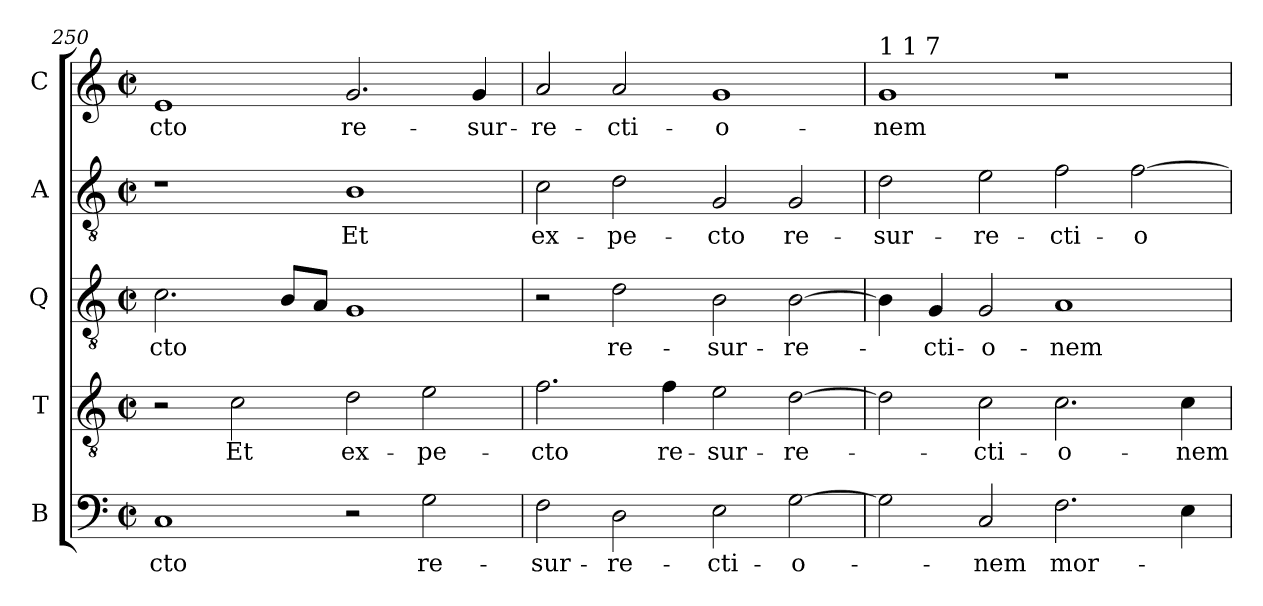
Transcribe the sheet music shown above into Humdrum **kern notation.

**kern	**text	**kern	**text	**kern	**text	**kern	**text	**kern	**text
*part5	*part5	*part4	*part4	*part3	*part3	*part2	*part2	*part1	*part1
*staff5	*staff5	*staff4	*staff4	*staff3	*staff3	*staff2	*staff2	*staff1	*staff1
*I"B	*	*I"T	*	*I"Q	*	*I"A	*	*I"C	*
*I'B	*	*I'T	*	*I'Q	*	*I'A	*	*I'C	*
*clefF4	*	*clefGv2	*	*clefGv2	*	*clefGv2	*	*clefG2	*
*M2/2	*	*M2/2	*	*M2/2	*	*M2/2	*	*M2/2	*
*met(c|)	*	*met(c|)	*	*met(c|)	*	*met(c|)	*	*met(c|)	*
=250	=250	=250	=250	=250	=250	=250	=250	=250	=250
!	!LO:LY:b:cj	!	!	!	!LO:LY:b:cj	!	!	!	!LO:LY:b:cj
1C	-cto	2r	.	2.c\	-cto	1r	.	1e	-cto
!	!	!	!LO:LY:b:cj	!	!	!	!	!	!
.	.	2c\	Et	.	.	.	.	.	.
.	.	.	.	8B/L	.	.	.	.	.
.	.	.	.	8A/J	.	.	.	.	.
!	!	!	!LO:LY:b:cj	!	!	!	!LO:LY:b:cj	!	!LO:LY:b:cj
2r	.	2d\	ex-	1G	.	1B	Et	2.g/	re-
!	!LO:LY:b:cj	!	!LO:LY:b:cj	!	!	!	!	!	!
2G\	re-	2e\	-pe-	.	.	.	.	.	.
!	!	!	!	!	!	!	!	!	!LO:LY:b:cj
.	.	.	.	.	.	.	.	4g/	-sur-
=251	=251	=251	=251	=251	=251	=251	=251	=251	=251
!	!LO:LY:b:cj	!	!LO:LY:b:cj	!	!	!	!LO:LY:b:cj	!	!LO:LY:b:cj
2F\	-sur-	2.f\	-cto	2r	.	2c\	ex-	2a/	-re-
!	!LO:LY:b:cj	!	!	!	!LO:LY:b:cj	!	!LO:LY:b:cj	!	!LO:LY:b:cj
2D\	-re-	.	.	2d\	re-	2d\	-pe-	2a/	-cti-
!	!	!	!LO:LY:b	!	!	!	!	!	!
.	.	4f\	re-	.	.	.	.	.	.
!	!LO:LY:b:cj	!	!LO:LY:b:rj	!	!LO:LY:b:cj	!	!LO:LY:b:cj	!	!LO:LY:b:rj
2E\	-cti-	2e\	-sur-	2B\	-sur-	2G/	-cto	1g	-o-
!	!LO:LY:b:cj	!	!LO:LY:b:cj	!	!LO:LY:b:cj	!	!LO:LY:b:cj	!	!
[>2G\	-o-	[>2d\	-re-	[>2B\	-re-	2G/	re-	.	.
!!LO:LB:g=z
=252	=252	=252	=252	=252	=252	=252	=252	=252	=252
!	!	!	!	!	!	!	!	!LO:TX:a:t=1 1 7	!
!	!	!	!	!	!	!	!LO:LY:b:cj	!	!LO:LY:b:cj
2G\]	.	2d\]	.	4B\]	.	2d\	-sur-	1g	-nem
!	!	!	!	!	!LO:LY:b:cj	!	!	!	!
.	.	.	.	4G/	-cti-	.	.	.	.
!	!LO:LY:b:cj	!	!LO:LY:b:cj	!	!LO:LY:b:cj	!	!LO:LY:b:cj	!	!
2C/	-nem	2c\	-cti-	2G/	-o-	2e\	-re-	.	.
!	!LO:LY:b:cj	!	!LO:LY:b:cj	!	!LO:LY:b:cj	!	!LO:LY:b:cj	!	!
2.F\	mor-	2.c\	-o-	1A	-nem	2f\	-cti-	1r	.
!	!	!	!	!	!	!	!LO:LY:b:cj	!	!
.	.	.	.	.	.	[>2f\	-o-	.	.
!	!	!	!LO:LY:b:cj	!	!	!	!	!	!
4E\	.	4c\	-nem	.	.	.	.	.	.
=	=	=	=	=	=	=	=	=	=
*-	*-	*-	*-	*-	*-	*-	*-	*-	*-
